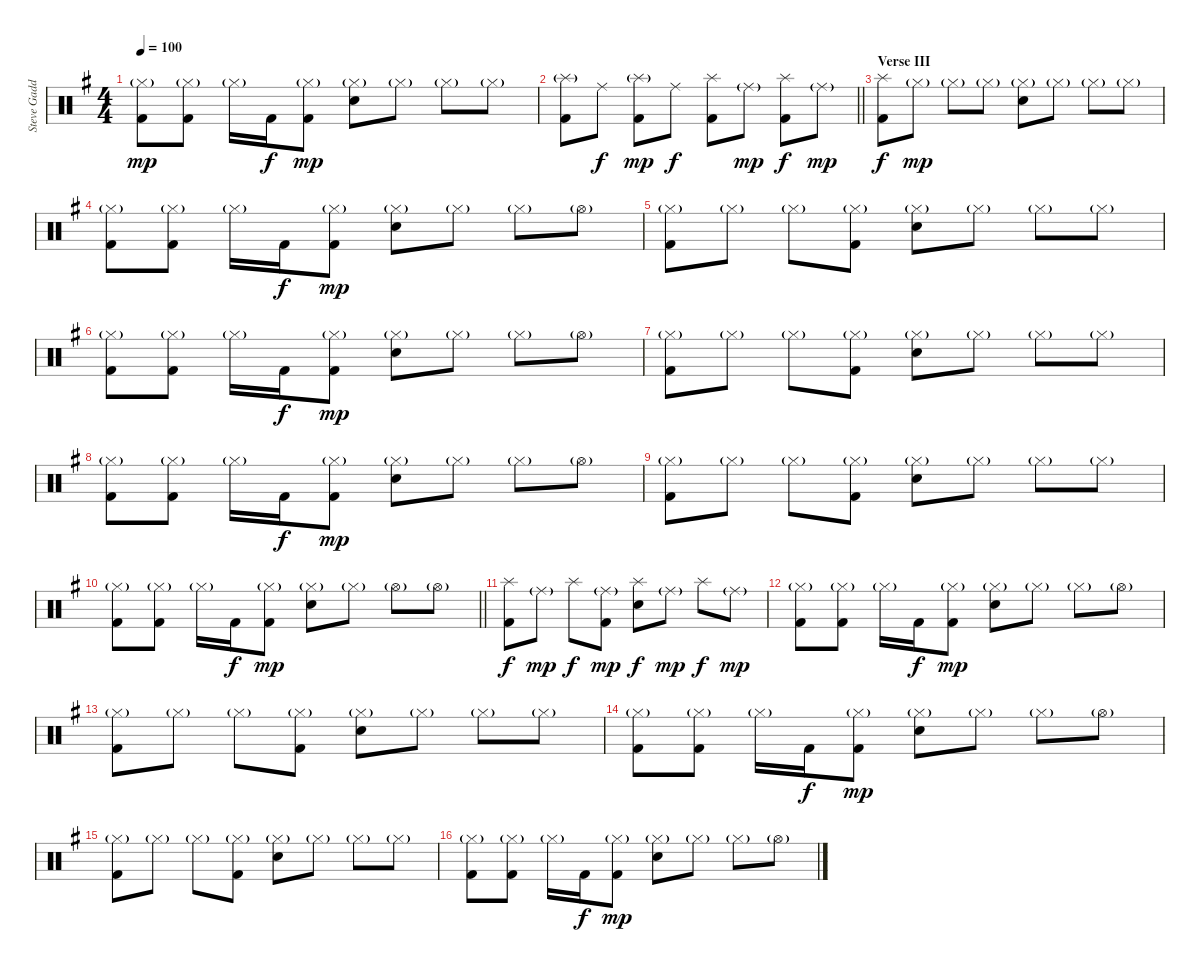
\track ("Steve Gadd Drums" "Steve Gadd") {instrument percussion}
\staff {score}
\articulation defaults
\ts (4 4)
\tempo 100
\clef neutral
\ks g
("Hi-Hat (closed)"{g} "Kick (hit) 2").8{dy mp} ("Hi-Hat (closed)"{g} "Kick (hit) 2").8 "Hi-Hat (closed)"{g}.16 "Kick (hit) 2".16{dy f} ("Hi-Hat (closed)"{g} "Kick (hit) 2").8{dy mp} ("Hi-Hat (closed)"{g} "Snare (hit) 2").8 "Hi-Hat (closed)"{g}.8 "Hi-Hat (closed)"{g}.8 "Hi-Hat (closed)"{g}.8 |
\barLineRight lightlight
("Splash (hit)"{g} "Kick (hit) 2").8 "Ride (middle)".8{dy f} ("Splash (hit)"{g} "Kick (hit) 2").8{dy mp} "Ride (middle)".8{dy f} ("Splash (hit)" "Kick (hit) 2").8 "Ride (middle)"{g}.8{dy mp} ("Splash (hit)" "Kick (hit) 2").8{dy f} "Ride (middle)"{g}.8{dy mp} |
\section ("" "Verse III")
("Splash (hit)" "Kick (hit) 2").8{dy f} "Hi-Hat (closed)"{g}.8{dy mp} "Hi-Hat (closed)"{g}.8 "Hi-Hat (closed)"{g}.8 ("Hi-Hat (closed)"{g} "Snare (hit) 2").8 "Hi-Hat (closed)"{g}.8 "Hi-Hat (closed)"{g}.8 "Hi-Hat (closed)"{g}.8 |
("Hi-Hat (closed)"{g} "Kick (hit) 2").8 ("Hi-Hat (closed)"{g} "Kick (hit) 2").8 "Hi-Hat (closed)"{g}.16 "Kick (hit) 2".16{dy f} ("Hi-Hat (closed)"{g} "Kick (hit) 2").8{dy mp} ("Hi-Hat (closed)"{g} "Snare (hit) 2").8 "Hi-Hat (closed)"{g}.8 "Hi-Hat (closed)"{g}.8 "Hi-Hat (open)"{g}.8 |
("Hi-Hat (closed)"{g} "Kick (hit) 2").8 "Hi-Hat (closed)"{g}.8 "Hi-Hat (closed)"{g}.8 ("Hi-Hat (closed)"{g} "Kick (hit) 2").8 ("Hi-Hat (closed)"{g} "Snare (hit) 2").8 "Hi-Hat (closed)"{g}.8 "Hi-Hat (closed)"{g}.8 "Hi-Hat (closed)"{g}.8 |
("Hi-Hat (closed)"{g} "Kick (hit) 2").8 ("Hi-Hat (closed)"{g} "Kick (hit) 2").8 "Hi-Hat (closed)"{g}.16 "Kick (hit) 2".16{dy f} ("Hi-Hat (closed)"{g} "Kick (hit) 2").8{dy mp} ("Hi-Hat (closed)"{g} "Snare (hit) 2").8 "Hi-Hat (closed)"{g}.8 "Hi-Hat (closed)"{g}.8 "Hi-Hat (open)"{g}.8 |
("Hi-Hat (closed)"{g} "Kick (hit) 2").8 "Hi-Hat (closed)"{g}.8 "Hi-Hat (closed)"{g}.8 ("Hi-Hat (closed)"{g} "Kick (hit) 2").8 ("Hi-Hat (closed)"{g} "Snare (hit) 2").8 "Hi-Hat (closed)"{g}.8 "Hi-Hat (closed)"{g}.8 "Hi-Hat (closed)"{g}.8 |
("Hi-Hat (closed)"{g} "Kick (hit) 2").8 ("Hi-Hat (closed)"{g} "Kick (hit) 2").8 "Hi-Hat (closed)"{g}.16 "Kick (hit) 2".16{dy f} ("Hi-Hat (closed)"{g} "Kick (hit) 2").8{dy mp} ("Hi-Hat (closed)"{g} "Snare (hit) 2").8 "Hi-Hat (closed)"{g}.8 "Hi-Hat (closed)"{g}.8 "Hi-Hat (open)"{g}.8 |
("Hi-Hat (closed)"{g} "Kick (hit) 2").8 "Hi-Hat (closed)"{g}.8 "Hi-Hat (closed)"{g}.8 ("Hi-Hat (closed)"{g} "Kick (hit) 2").8 ("Hi-Hat (closed)"{g} "Snare (hit) 2").8 "Hi-Hat (closed)"{g}.8 "Hi-Hat (closed)"{g}.8 "Hi-Hat (closed)"{g}.8 |
\barLineRight lightlight
("Hi-Hat (closed)"{g} "Kick (hit) 2").8 ("Hi-Hat (closed)"{g} "Kick (hit) 2").8 "Hi-Hat (closed)"{g}.16 "Kick (hit) 2".16{dy f} ("Hi-Hat (closed)"{g} "Kick (hit) 2").8{dy mp} ("Hi-Hat (closed)"{g} "Snare (hit) 2").8 "Hi-Hat (closed)"{g}.8 "Hi-Hat (open)"{g}.8 "Hi-Hat (open)"{g}.8 |
("Splash (hit)" "Kick (hit) 2").8{dy f} "Ride (middle)"{g}.8{dy mp} "Splash (hit)".8{dy f} ("Ride (middle)"{g} "Kick (hit) 2").8{dy mp} ("Splash (hit)" "Snare (hit) 2").8{dy f} "Ride (middle)"{g}.8{dy mp} "Splash (hit)".8{dy f} "Ride (middle)"{g}.8{dy mp} |
("Hi-Hat (closed)"{g} "Kick (hit) 2").8 ("Hi-Hat (closed)"{g} "Kick (hit) 2").8 "Hi-Hat (closed)"{g}.16 "Kick (hit) 2".16{dy f} ("Hi-Hat (closed)"{g} "Kick (hit) 2").8{dy mp} ("Hi-Hat (closed)"{g} "Snare (hit) 2").8 "Hi-Hat (closed)"{g}.8 "Hi-Hat (closed)"{g}.8 "Hi-Hat (open)"{g}.8 |
("Hi-Hat (closed)"{g} "Kick (hit) 2").8 "Hi-Hat (closed)"{g}.8 "Hi-Hat (closed)"{g}.8 ("Hi-Hat (closed)"{g} "Kick (hit) 2").8 ("Hi-Hat (closed)"{g} "Snare (hit) 2").8 "Hi-Hat (closed)"{g}.8 "Hi-Hat (closed)"{g}.8 "Hi-Hat (closed)"{g}.8 |
("Hi-Hat (closed)"{g} "Kick (hit) 2").8 ("Hi-Hat (closed)"{g} "Kick (hit) 2").8 "Hi-Hat (closed)"{g}.16 "Kick (hit) 2".16{dy f} ("Hi-Hat (closed)"{g} "Kick (hit) 2").8{dy mp} ("Hi-Hat (closed)"{g} "Snare (hit) 2").8 "Hi-Hat (closed)"{g}.8 "Hi-Hat (closed)"{g}.8 "Hi-Hat (open)"{g}.8 |
("Hi-Hat (closed)"{g} "Kick (hit) 2").8 "Hi-Hat (closed)"{g}.8 "Hi-Hat (closed)"{g}.8 ("Hi-Hat (closed)"{g} "Kick (hit) 2").8 ("Hi-Hat (closed)"{g} "Snare (hit) 2").8 "Hi-Hat (closed)"{g}.8 "Hi-Hat (closed)"{g}.8 "Hi-Hat (closed)"{g}.8 |
("Hi-Hat (closed)"{g} "Kick (hit) 2").8 ("Hi-Hat (closed)"{g} "Kick (hit) 2").8 "Hi-Hat (closed)"{g}.16 "Kick (hit) 2".16{dy f} ("Hi-Hat (closed)"{g} "Kick (hit) 2").8{dy mp} ("Hi-Hat (closed)"{g} "Snare (hit) 2").8 "Hi-Hat (closed)"{g}.8 "Hi-Hat (closed)"{g}.8 "Hi-Hat (open)"{g}.8
